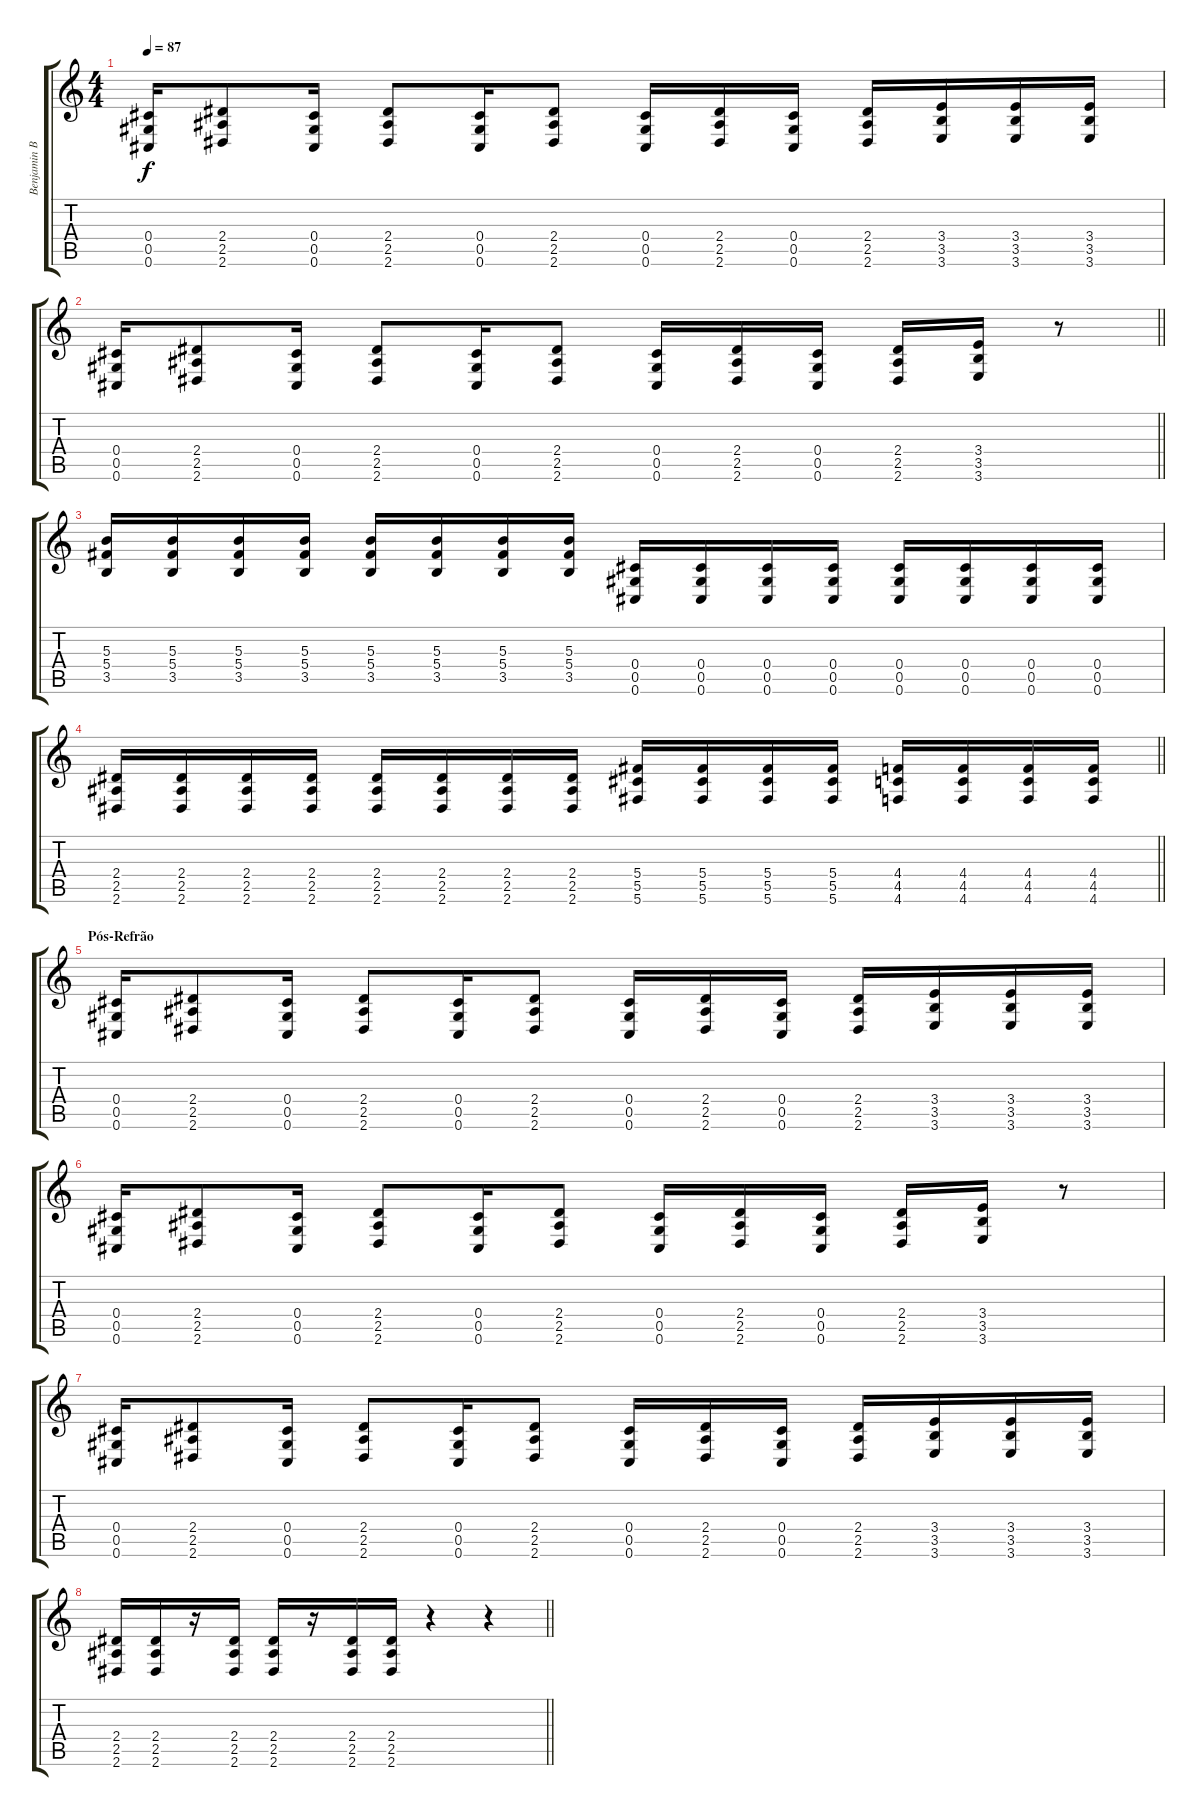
\track ("Benjamin Burnley" "Benjamin B") {instrument distortionguitar}
\staff {score tabs}
\tuning (Eb4 Bb3 Gb3 Db3 Ab2 Db2) {hide}
\ts (4 4)
\tempo 87
\clef g2
\ks c
(0.4 0.5 0.6).16{dy f} (2.4 2.5 2.6).8 (0.4 0.5 0.6).16 (2.4 2.5 2.6).8 (0.4 0.5 0.6).16 (2.4 2.5 2.6).8 (0.4 0.5 0.6).16 (2.4 2.5 2.6).16 (0.4 0.5 0.6).16 (2.4 2.5 2.6).16 (3.4 3.5 3.6).16 (3.4 3.5 3.6).16 (3.4 3.5 3.6).16 |
\barLineRight lightlight
(0.4 0.5 0.6).16 (2.4 2.5 2.6).8 (0.4 0.5 0.6).16 (2.4 2.5 2.6).8 (0.4 0.5 0.6).16 (2.4 2.5 2.6).8 (0.4 0.5 0.6).16 (2.4 2.5 2.6).16 (0.4 0.5 0.6).16 (2.4 2.5 2.6).16 (3.4 3.5 3.6).16 r.8 |
(5.3 5.4 3.5).16 (5.3 5.4 3.5).16 (5.3 5.4 3.5).16 (5.3 5.4 3.5).16 (5.3 5.4 3.5).16 (5.3 5.4 3.5).16 (5.3 5.4 3.5).16 (5.3 5.4 3.5).16 (0.4 0.5 0.6).16 (0.4 0.5 0.6).16 (0.4 0.5 0.6).16 (0.4 0.5 0.6).16 (0.4 0.5 0.6).16 (0.4 0.5 0.6).16 (0.4 0.5 0.6).16 (0.4 0.5 0.6).16 |
\barLineRight lightlight
(2.4 2.5 2.6).16 (2.4 2.5 2.6).16 (2.4 2.5 2.6).16 (2.4 2.5 2.6).16 (2.4 2.5 2.6).16 (2.4 2.5 2.6).16 (2.4 2.5 2.6).16 (2.4 2.5 2.6).16 (5.4 5.5 5.6).16 (5.4 5.5 5.6).16 (5.4 5.5 5.6).16 (5.4 5.5 5.6).16 (4.4 4.5 4.6).16 (4.4 4.5 4.6).16 (4.4 4.5 4.6).16 (4.4 4.5 4.6).16 |
\section ("" "Pós-Refrão")
(0.4 0.5 0.6).16 (2.4 2.5 2.6).8 (0.4 0.5 0.6).16 (2.4 2.5 2.6).8 (0.4 0.5 0.6).16 (2.4 2.5 2.6).8 (0.4 0.5 0.6).16 (2.4 2.5 2.6).16 (0.4 0.5 0.6).16 (2.4 2.5 2.6).16 (3.4 3.5 3.6).16 (3.4 3.5 3.6).16 (3.4 3.5 3.6).16 |
(0.4 0.5 0.6).16 (2.4 2.5 2.6).8 (0.4 0.5 0.6).16 (2.4 2.5 2.6).8 (0.4 0.5 0.6).16 (2.4 2.5 2.6).8 (0.4 0.5 0.6).16 (2.4 2.5 2.6).16 (0.4 0.5 0.6).16 (2.4 2.5 2.6).16 (3.4 3.5 3.6).16 r.8 |
(0.4 0.5 0.6).16 (2.4 2.5 2.6).8 (0.4 0.5 0.6).16 (2.4 2.5 2.6).8 (0.4 0.5 0.6).16 (2.4 2.5 2.6).8 (0.4 0.5 0.6).16 (2.4 2.5 2.6).16 (0.4 0.5 0.6).16 (2.4 2.5 2.6).16 (3.4 3.5 3.6).16 (3.4 3.5 3.6).16 (3.4 3.5 3.6).16 |
\barLineRight lightlight
(2.4 2.5 2.6).16 (2.4 2.5 2.6).16 r.16 (2.4 2.5 2.6).16 (2.4 2.5 2.6).16 r.16 (2.4 2.5 2.6).16 (2.4 2.5 2.6).16 r.4 r.4
